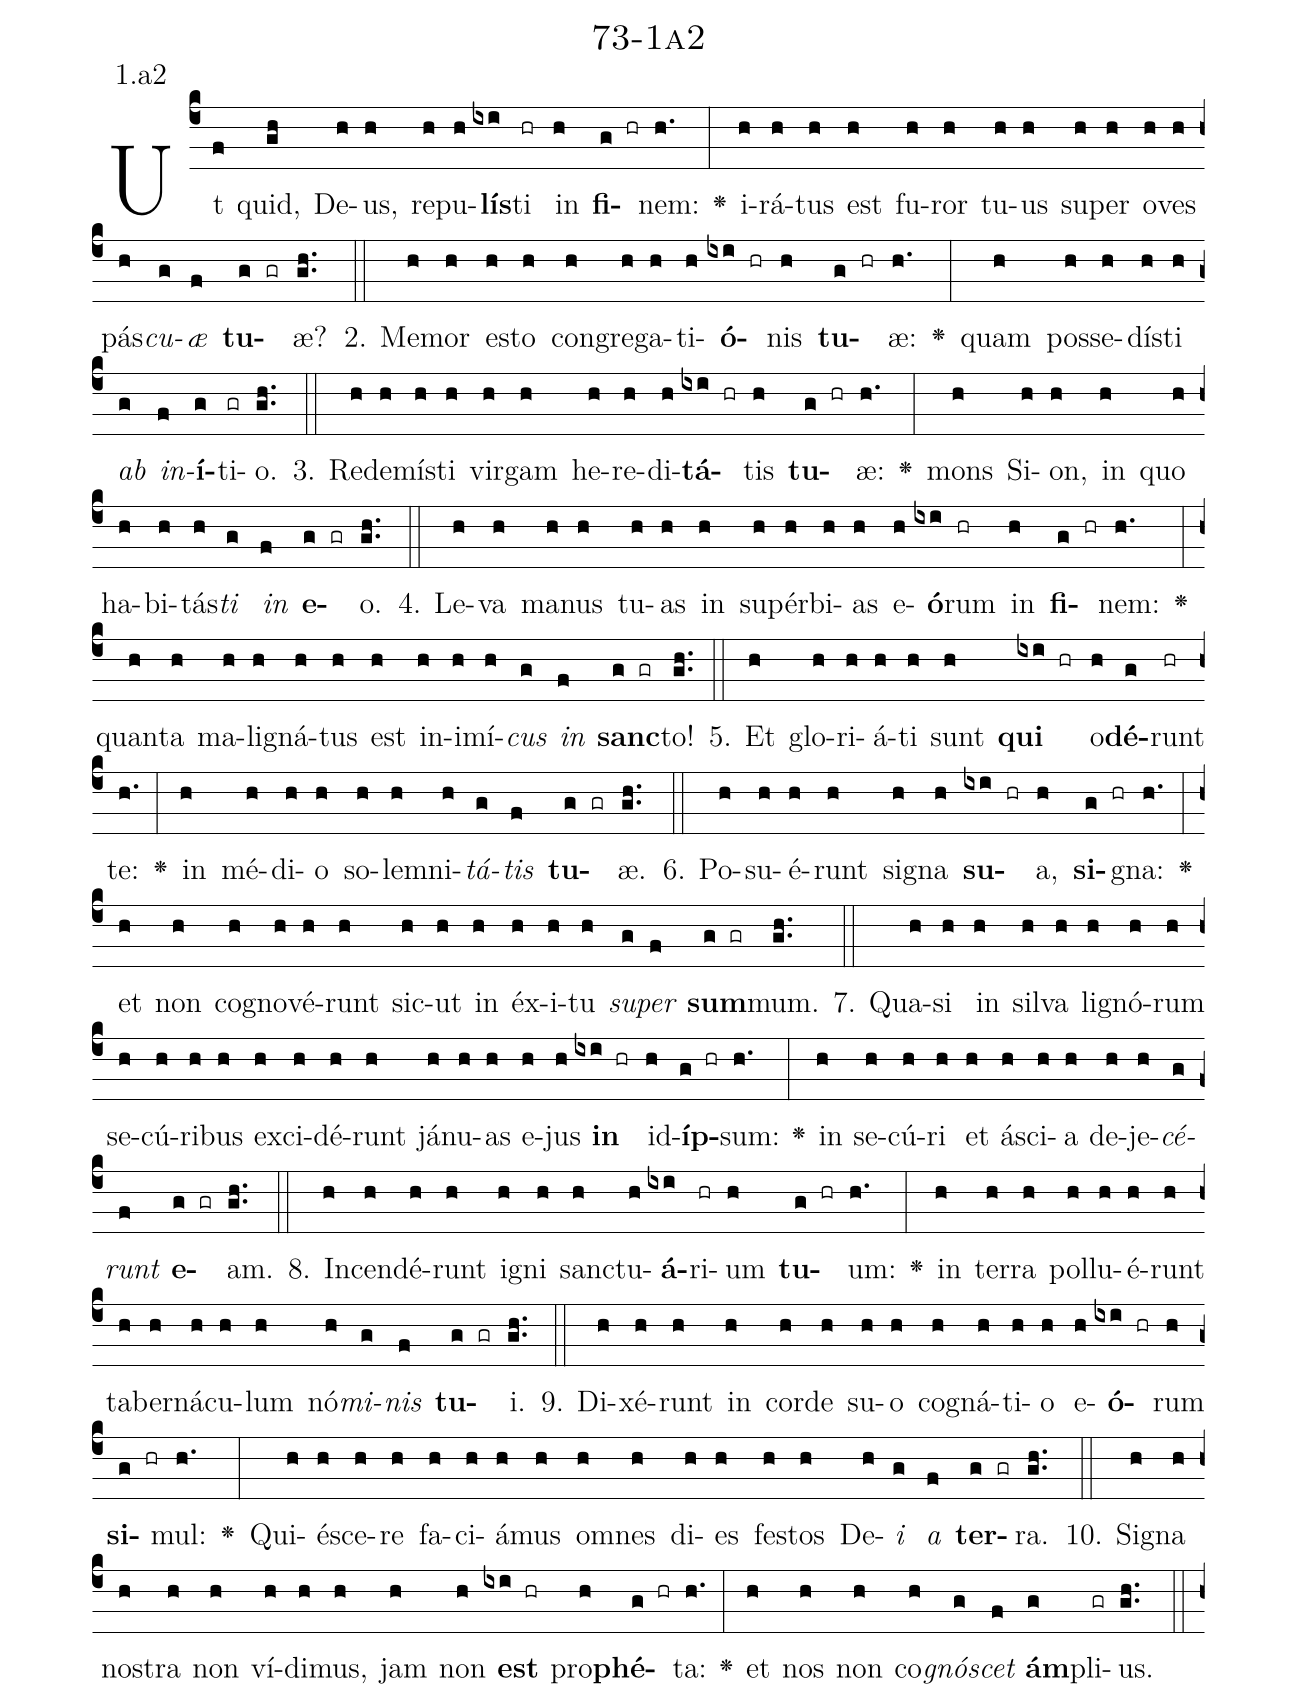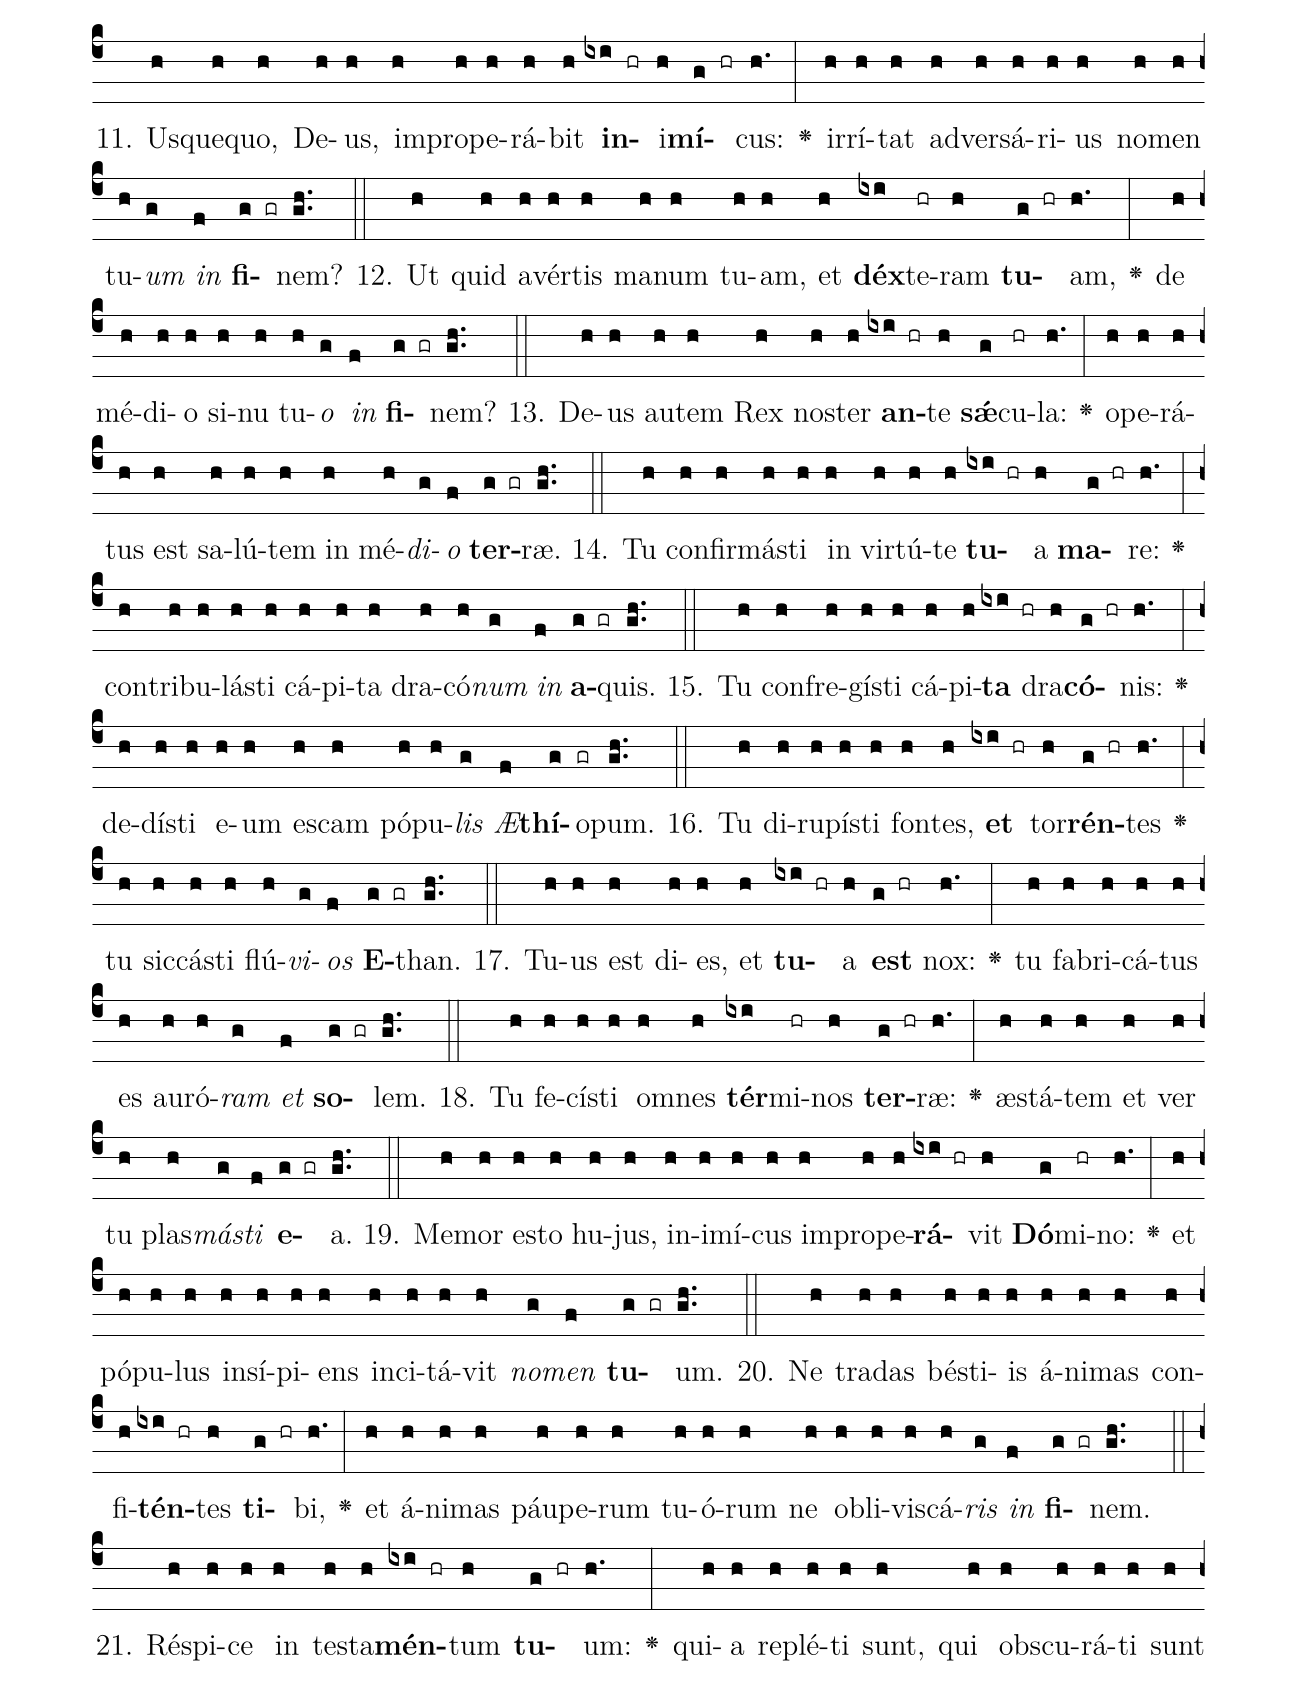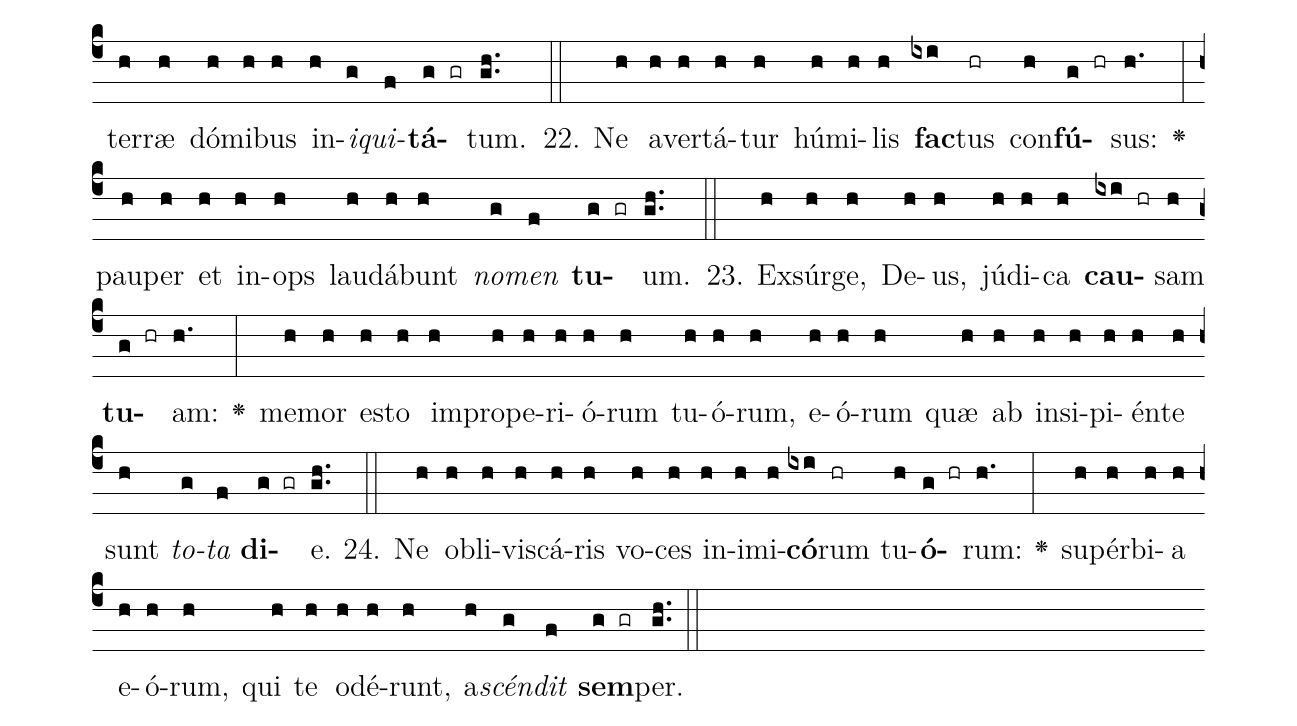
name: 73-1a2;
annotation: 1.a2;
%%
(c4)Ut(f) quid,(gh) De(h)us,(h) re(h)pu(h)<b>lís</b>(ixi)ti(hr) in(h) <b>fi</b>(g hr)nem:(h.) <v>\greheightstar</v>(:) i(h)rá(h)tus(h) est(h) fu(h)ror(h) tu(h)us(h) su(h)per(h) o(h)ves(h) pás(h)<i>cu</i>(g)<i>æ</i>(f) <b>tu</b>(g gr)æ?(gh..) (::)
2. Me(h)mor(h) es(h)to(h) con(h)gre(h)ga(h)ti(h)<b>ó</b>(ixi hr)nis(h) <b>tu</b>(g hr)æ:(h.) <v>\greheightstar</v>(:) quam(h) pos(h)se(h)dís(h)ti(h) <i>ab</i>(g) <i>in</i>(f)<b>í</b>(g)ti(gr)o.(gh..) (::)
3. Red(h)e(h)mís(h)ti(h) vir(h)gam(h) he(h)re(h)di(h)<b>tá</b>(ixi hr)tis(h) <b>tu</b>(g hr)æ:(h.) <v>\greheightstar</v>(:) mons(h) Si(h)on,(h) in(h) quo(h) ha(h)bi(h)tás(h)<i>ti</i>(g) <i>in</i>(f) <b>e</b>(g gr)o.(gh..) (::)
4. Le(h)va(h) ma(h)nus(h) tu(h)as(h) in(h) su(h)pér(h)bi(h)as(h) e(h)<b>ó</b>(ixi)rum(hr) in(h) <b>fi</b>(g hr)nem:(h.) <v>\greheightstar</v>(:) quan(h)ta(h) ma(h)li(h)gná(h)tus(h) est(h) in(h)i(h)mí(h)<i>cus</i>(g) <i>in</i>(f) <b>sanc</b>(g gr)to!(gh..) (::)
5. Et(h) glo(h)ri(h)á(h)ti(h) sunt(h) <b>qui</b>(ixi hr) o(h)<b>dé</b>(g)runt(hr) te:(h.) <v>\greheightstar</v>(:) in(h) mé(h)di(h)o(h) so(h)lem(h)ni(h)<i>tá</i>(g)<i>tis</i>(f) <b>tu</b>(g gr)æ.(gh..) (::)
6. Po(h)su(h)é(h)runt(h) si(h)gna(h) <b>su</b>(ixi hr)a,(h) <b>si</b>(g hr)gna:(h.) <v>\greheightstar</v>(:) et(h) non(h) co(h)gno(h)vé(h)runt(h) sic(h)ut(h) in(h) éx(h)i(h)tu(h) <i>su</i>(g)<i>per</i>(f) <b>sum</b>(g gr)mum.(gh..) (::)
7. Qua(h)si(h) in(h) sil(h)va(h) li(h)gnó(h)rum(h) se(h)cú(h)ri(h)bus(h) ex(h)ci(h)dé(h)runt(h) já(h)nu(h)as(h) e(h)jus(h) <b>in</b>(ixi hr) id(h)<b>íp</b>(g hr)sum:(h.) <v>\greheightstar</v>(:) in(h) se(h)cú(h)ri(h) et(h) á(h)sci(h)a(h) de(h)je(h)<i>cé</i>(g)<i>runt</i>(f) <b>e</b>(g gr)am.(gh..) (::)
8. In(h)cen(h)dé(h)runt(h) i(h)gni(h) sanc(h)tu(h)<b>á</b>(ixi)ri(hr)um(h) <b>tu</b>(g hr)um:(h.) <v>\greheightstar</v>(:) in(h) ter(h)ra(h) pol(h)lu(h)é(h)runt(h) ta(h)ber(h)ná(h)cu(h)lum(h) nó(h)<i>mi</i>(g)<i>nis</i>(f) <b>tu</b>(g gr)i.(gh..) (::)
9. Di(h)xé(h)runt(h) in(h) cor(h)de(h) su(h)o(h) co(h)gná(h)ti(h)o(h) e(h)<b>ó</b>(ixi hr)rum(h) <b>si</b>(g hr)mul:(h.) <v>\greheightstar</v>(:) Qui(h)é(h)sce(h)re(h) fa(h)ci(h)á(h)mus(h) om(h)nes(h) di(h)es(h) fes(h)tos(h) De(h)<i>i</i>(g) <i>a</i>(f) <b>ter</b>(g gr)ra.(gh..) (::)
10. Si(h)gna(h) nos(h)tra(h) non(h) ví(h)di(h)mus,(h) jam(h) non(h) <b>est</b>(ixi hr) pro(h)<b>phé</b>(g hr)ta:(h.) <v>\greheightstar</v>(:) et(h) nos(h) non(h) co(h)<i>gnó</i>(g)<i>scet</i>(f) <b>ám</b>(g)pli(gr)us.(gh..) (::)
11. Us(h)que(h)quo,(h) De(h)us,(h) im(h)pro(h)pe(h)rá(h)bit(h) <b>in</b>(ixi hr)i(h)<b>mí</b>(g hr)cus:(h.) <v>\greheightstar</v>(:) ir(h)rí(h)tat(h) ad(h)ver(h)sá(h)ri(h)us(h) no(h)men(h) tu(h)<i>um</i>(g) <i>in</i>(f) <b>fi</b>(g gr)nem?(gh..) (::)
12. Ut(h) quid(h) a(h)vér(h)tis(h) ma(h)num(h) tu(h)am,(h) et(h) <b>déx</b>(ixi)te(hr)ram(h) <b>tu</b>(g hr)am,(h.) <v>\greheightstar</v>(:) de(h) mé(h)di(h)o(h) si(h)nu(h) tu(h)<i>o</i>(g) <i>in</i>(f) <b>fi</b>(g gr)nem?(gh..) (::)
13. De(h)us(h) au(h)tem(h) Rex(h) nos(h)ter(h) <b>an</b>(ixi hr)te(h) <b>sǽ</b>(g)cu(hr)la:(h.) <v>\greheightstar</v>(:) o(h)pe(h)rá(h)tus(h) est(h) sa(h)lú(h)tem(h) in(h) mé(h)<i>di</i>(g)<i>o</i>(f) <b>ter</b>(g gr)ræ.(gh..) (::)
14. Tu(h) con(h)fir(h)más(h)ti(h) in(h) vir(h)tú(h)te(h) <b>tu</b>(ixi hr)a(h) <b>ma</b>(g hr)re:(h.) <v>\greheightstar</v>(:) con(h)tri(h)bu(h)lás(h)ti(h) cá(h)pi(h)ta(h) dra(h)có(h)<i>num</i>(g) <i>in</i>(f) <b>a</b>(g gr)quis.(gh..) (::)
15. Tu(h) con(h)fre(h)gís(h)ti(h) cá(h)pi(h)<b>ta</b>(ixi hr) dra(h)<b>có</b>(g hr)nis:(h.) <v>\greheightstar</v>(:) de(h)dís(h)ti(h) e(h)um(h) es(h)cam(h) pó(h)pu(h)<i>lis</i>(g) <i>Æ</i>(f)<b>thí</b>(g)o(gr)pum.(gh..) (::)
16. Tu(h) di(h)ru(h)pís(h)ti(h) fon(h)tes,(h) <b>et</b>(ixi hr) tor(h)<b>rén</b>(g hr)tes(h.) <v>\greheightstar</v>(:) tu(h) sic(h)cás(h)ti(h) flú(h)<i>vi</i>(g)<i>os</i>(f) <b>E</b>(g gr)than.(gh..) (::)
17. Tu(h)us(h) est(h) di(h)es,(h) et(h) <b>tu</b>(ixi hr)a(h) <b>est</b>(g hr) nox:(h.) <v>\greheightstar</v>(:) tu(h) fa(h)bri(h)cá(h)tus(h) es(h) au(h)ró(h)<i>ram</i>(g) <i>et</i>(f) <b>so</b>(g gr)lem.(gh..) (::)
18. Tu(h) fe(h)cís(h)ti(h) om(h)nes(h) <b>tér</b>(ixi)mi(hr)nos(h) <b>ter</b>(g hr)ræ:(h.) <v>\greheightstar</v>(:) æs(h)tá(h)tem(h) et(h) ver(h) tu(h) plas(h)<i>más</i>(g)<i>ti</i>(f) <b>e</b>(g gr)a.(gh..) (::)
19. Me(h)mor(h) es(h)to(h) hu(h)jus,(h) in(h)i(h)mí(h)cus(h) im(h)pro(h)pe(h)<b>rá</b>(ixi hr)vit(h) <b>Dó</b>(g)mi(hr)no:(h.) <v>\greheightstar</v>(:) et(h) pó(h)pu(h)lus(h) in(h)sí(h)pi(h)ens(h) in(h)ci(h)tá(h)vit(h) <i>no</i>(g)<i>men</i>(f) <b>tu</b>(g gr)um.(gh..) (::)
20. Ne(h) tra(h)das(h) bés(h)ti(h)is(h) á(h)ni(h)mas(h) con(h)fi(h)<b>tén</b>(ixi hr)tes(h) <b>ti</b>(g hr)bi,(h.) <v>\greheightstar</v>(:) et(h) á(h)ni(h)mas(h) páu(h)pe(h)rum(h) tu(h)ó(h)rum(h) ne(h) ob(h)li(h)vis(h)cá(h)<i>ris</i>(g) <i>in</i>(f) <b>fi</b>(g gr)nem.(gh..) (::)
21. Ré(h)spi(h)ce(h) in(h) tes(h)ta(h)<b>mén</b>(ixi hr)tum(h) <b>tu</b>(g hr)um:(h.) <v>\greheightstar</v>(:) qui(h)a(h) re(h)plé(h)ti(h) sunt,(h) qui(h) obs(h)cu(h)rá(h)ti(h) sunt(h) ter(h)ræ(h) dó(h)mi(h)bus(h) in(h)<i>i</i>(g)<i>qui</i>(f)<b>tá</b>(g gr)tum.(gh..) (::)
22. Ne(h) a(h)ver(h)tá(h)tur(h) hú(h)mi(h)lis(h) <b>fac</b>(ixi)tus(hr) con(h)<b>fú</b>(g hr)sus:(h.) <v>\greheightstar</v>(:) pau(h)per(h) et(h) in(h)ops(h) lau(h)dá(h)bunt(h) <i>no</i>(g)<i>men</i>(f) <b>tu</b>(g gr)um.(gh..) (::)
23. Ex(h)súr(h)ge,(h) De(h)us,(h) jú(h)di(h)ca(h) <b>cau</b>(ixi hr)sam(h) <b>tu</b>(g hr)am:(h.) <v>\greheightstar</v>(:) me(h)mor(h) es(h)to(h) im(h)pro(h)pe(h)ri(h)ó(h)rum(h) tu(h)ó(h)rum,(h) e(h)ó(h)rum(h) quæ(h) ab(h) in(h)si(h)pi(h)én(h)te(h) sunt(h) <i>to</i>(g)<i>ta</i>(f) <b>di</b>(g gr)e.(gh..) (::)
24. Ne(h) ob(h)li(h)vis(h)cá(h)ris(h) vo(h)ces(h) in(h)i(h)mi(h)<b>có</b>(ixi)rum(hr) tu(h)<b>ó</b>(g hr)rum:(h.) <v>\greheightstar</v>(:) su(h)pér(h)bi(h)a(h) e(h)ó(h)rum,(h) qui(h) te(h) o(h)dé(h)runt,(h) a(h)<i>scén</i>(g)<i>dit</i>(f) <b>sem</b>(g gr)per.(gh..) (::)
